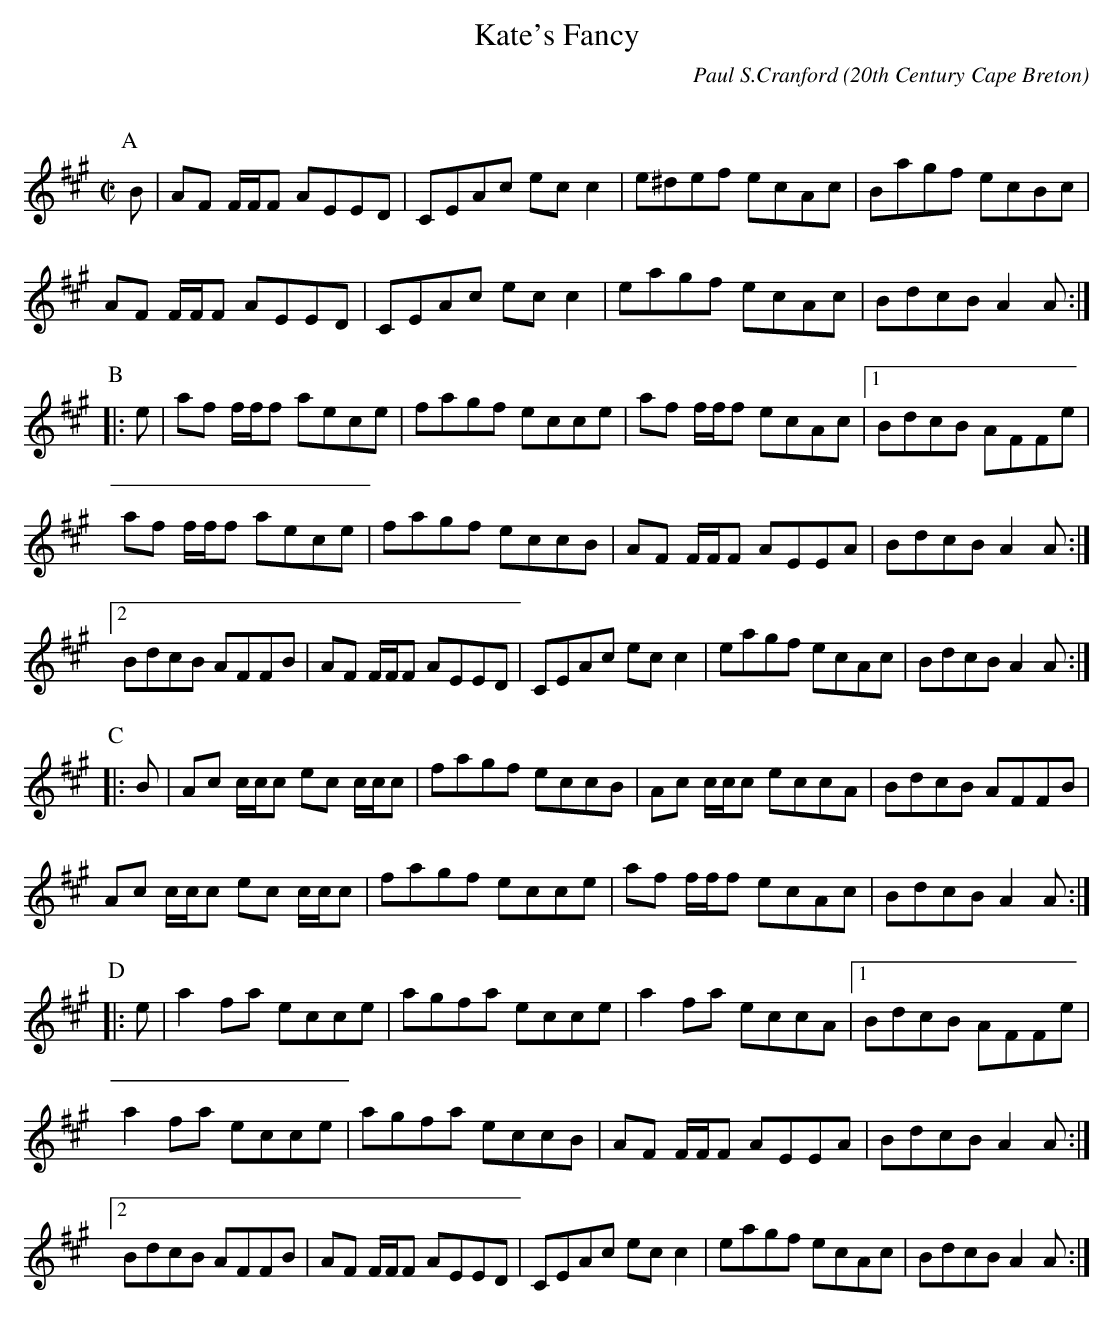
X:1
T:Kate's Fancy
C:Paul S.Cranford
O:20th Century Cape Breton
Q:300
L:1/8
M:C|
K:A
P:A
B|AF F/F/F AEED|CEAc ec c2|e^def ecAc|Bagf ecBc|!
AF F/F/F AEED|CEAc ec c2|eagf ecAc|BdcB A2 A:|!
P:B
|:e|af f/f/f aece|fagf ecce|af f/f/f ecAc|[1BdcB AFFe|!
af f/f/f aece|fagf eccB|AF F/F/F AEEA|BdcB A2 A:|!
[2BdcB AFFB|AF F/F/F AEED|CEAc ec c2|eagf ecAc|BdcB A2 A:|!
P:C
|:B|Ac c/c/c ec c/c/c|fagf eccB|Ac c/c/c eccA|BdcB AFFB|!
Ac c/c/c ec c/c/c|fagf ecce|af f/f/f ecAc|BdcB A2 A:|!
P:D
|:e|a2 fa ecce|agfa ecce|a2 fa eccA|[1BdcB AFFe|!
a2 fa ecce|agfa eccB|AF F/F/F AEEA|BdcB A2 A:|!
[2BdcB AFFB|AF F/F/F AEED|CEAc ec c2|eagf ecAc|BdcB A2 A:|!
